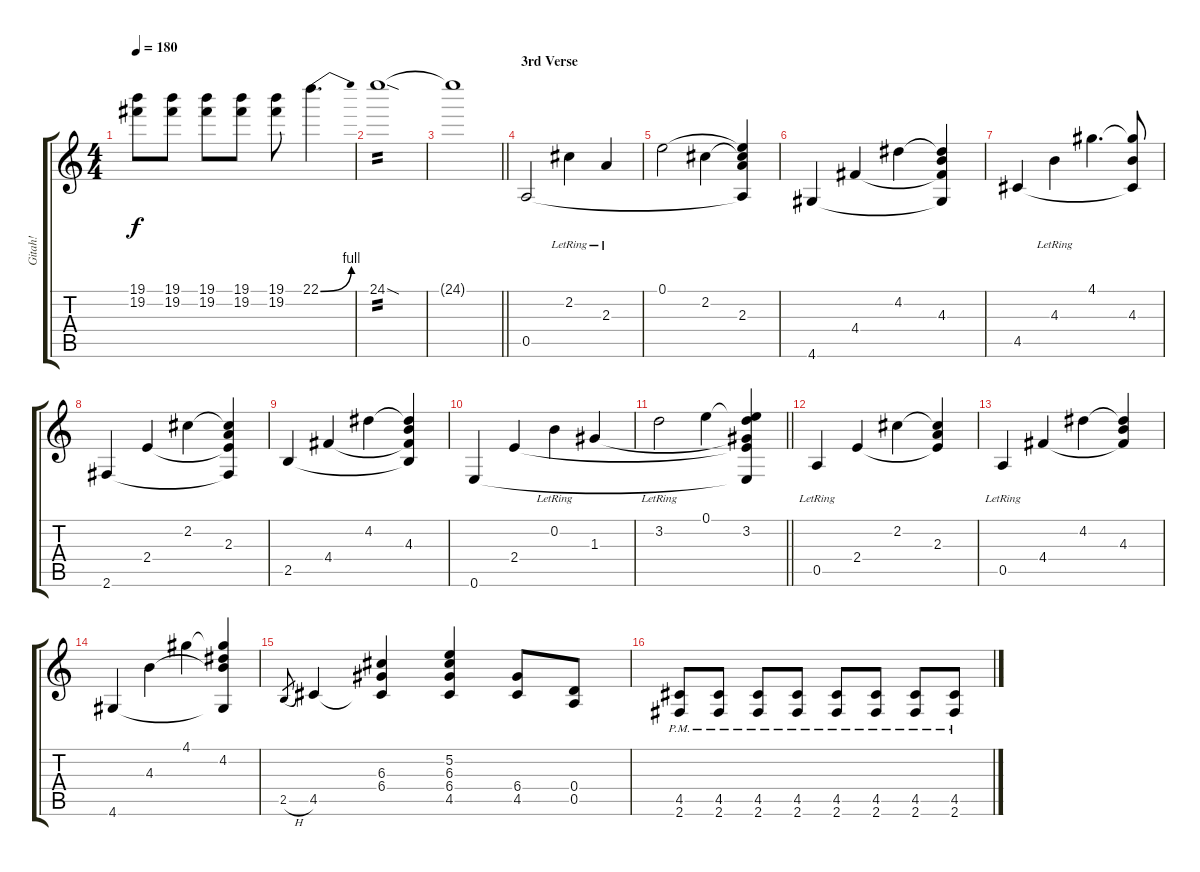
\track ("Gitah!" "Gitah!") {instrument distortionguitar}
\staff {score tabs}
\tuning (E4 B3 G3 D3 A2 E2) {hide}
\ts (4 4)
\tempo 180
\clef g2
\ks c
(19.1{t} 19.2{t}).8{dy f} (19.1 19.2).8 (19.1 19.2).8 (19.1 19.2).8 (19.1 19.2).8 22.1{be (bend 0 0 60 4)}.4{d} |
24.1{sod}.1{tp 2} |
\barLineRight lightlight
24.1{t}.1 |
\section ("" "3rd Verse")
0.5.2{balance 16} 2.2{lr}.4 2.3{lr}.4 |
0.1.2 2.2.4 (0.1{t} 2.2{t} 2.3 0.5{t}).4 |
4.6.4 4.4.4 4.2.4 (4.2{t} 4.3 4.4{t} 4.6{t}).4 |
4.5.4 4.3{lr}.4 4.1.4{d} (4.1{t} 4.3 4.5{t}).8 |
2.6.4 2.4.4 2.2.4 (2.2{t} 2.3 2.4{t} 2.6{t}).4 |
2.5.4 4.4.4 4.2.4 (4.2{t} 4.3 4.4{t} 2.5{t}).4 |
0.6.4 2.4.4 0.2{lr}.4 1.3.4 |
\barLineRight lightlight
3.2{lr}.2 0.1.4 (0.1{t} 3.2 1.3{t} 2.4{t} 0.6{t}).4 |
0.5{lr}.4 2.4.4 2.2.4 (2.2{t} 2.3 2.4{t}).4 |
0.5{lr}.4 4.4.4 4.2.4 (4.2{t} 4.3 4.4{t}).4 |
4.6.4 4.3.4 4.1.4 (4.1{t} 4.2 4.3{t} 4.6{t}).4 |
2.5{h}.8{gr} 4.5.4 (6.3 6.4 4.5{t}).4 (5.2 6.3 6.4 4.5).4 (6.4 4.5).8 (0.4 0.5).8 |
(4.5{pm} 2.6{pm}).8 (4.5{pm} 2.6{pm}).8 (4.5{pm} 2.6{pm}).8 (4.5{pm} 2.6{pm}).8 (4.5{pm} 2.6{pm}).8 (4.5{pm} 2.6{pm}).8 (4.5{pm} 2.6{pm}).8 (4.5{pm} 2.6{pm}).8
